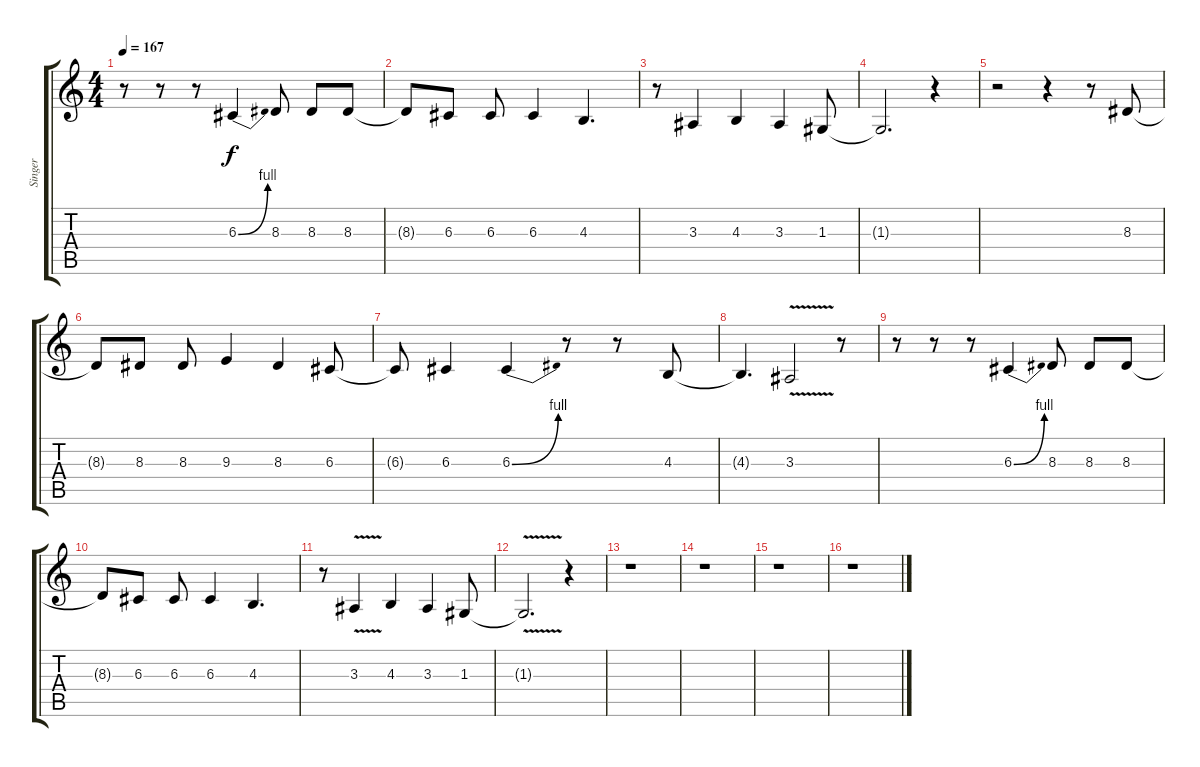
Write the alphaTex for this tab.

\track ("Singer" "Singer") {instrument tenorsax}
\staff {score tabs}
\tuning (E4 B3 G3 D3 A2 E2) {hide}
\ts (4 4)
\tempo 167
\clef g2
\ks c
r.8{dy f} r.8 r.8 6.3{be (bend 0 0 60 4)}.4 8.3.8 8.3.8 8.3.8 |
8.3{t}.8 6.3.8 6.3.8 6.3.4 4.3.4{d} |
r.8 3.3.4 4.3.4 3.3.4 1.3.8 |
1.3{t}.2{d} r.4 |
r.2 r.4 r.8 8.3.8 |
8.3{t}.8 8.3.8 8.3.8 9.3.4 8.3.4 6.3.8 |
6.3{t}.8 6.3.4 6.3{be (bend 0 0 60 4)}.4 r.8 r.8 4.3.8 |
4.3{t}.4{d} 3.3{v}.2 r.8 |
r.8 r.8 r.8 6.3{be (bend 0 0 60 4)}.4 8.3.8 8.3.8 8.3.8 |
8.3{t}.8 6.3.8 6.3.8 6.3.4 4.3.4{d} |
r.8 3.3{v}.4 4.3.4 3.3.4 1.3.8 |
1.3{v t}.2{d} r.4 |
r.1 |
r.1 |
r.1 |
r.1
